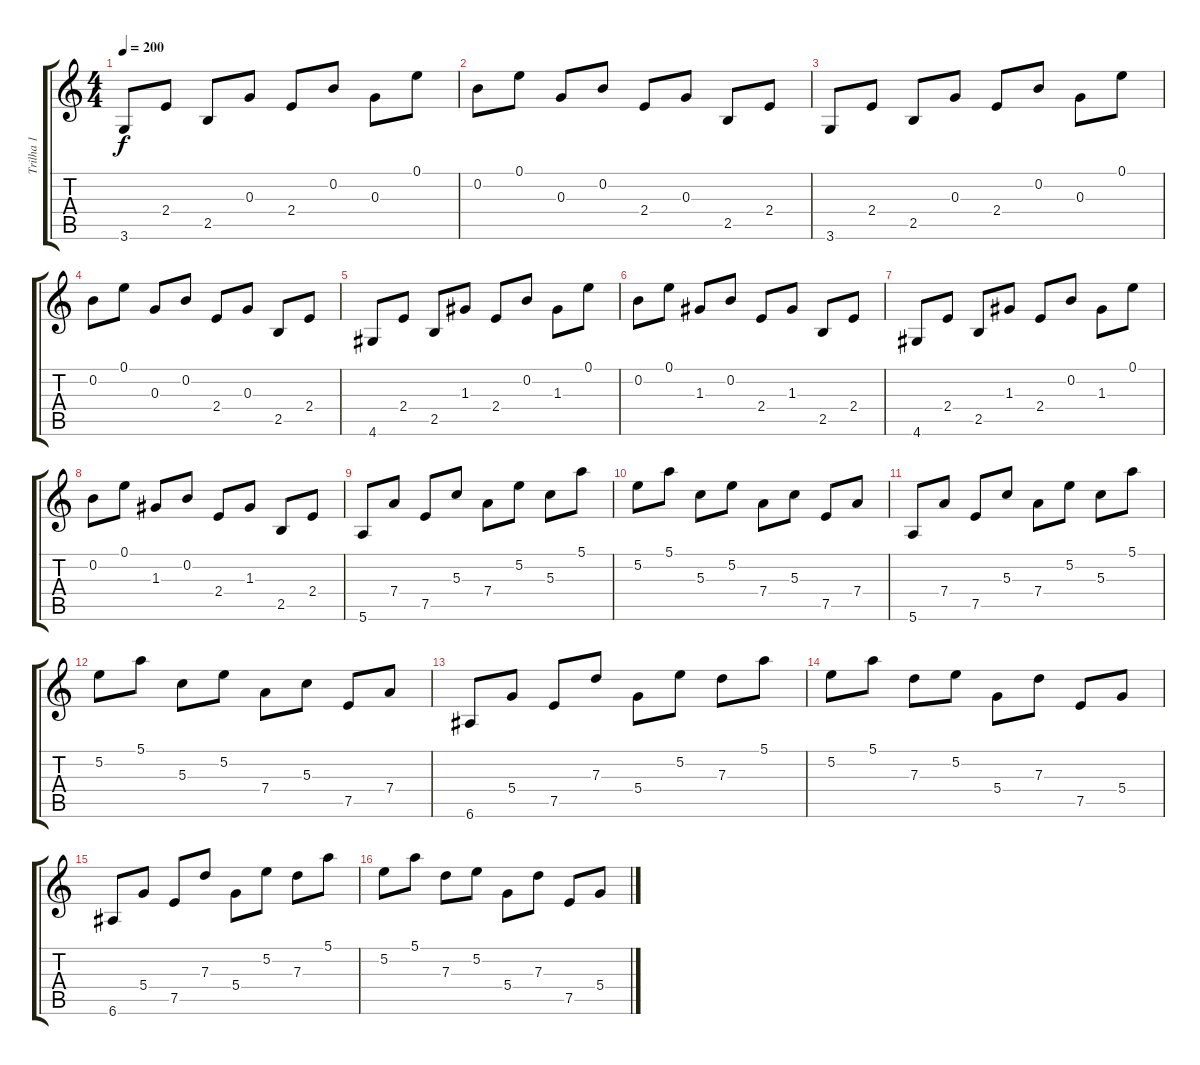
\track ("Trilha 1" "Trilha 1") {instrument acousticguitarsteel}
\staff {score tabs}
\tuning (E4 B3 G3 D3 A2 E2) {hide}
\ts (4 4)
\tempo 200
\clef g2
\ks c
3.6.8{dy f} 2.4.8 2.5.8 0.3.8 2.4.8 0.2.8 0.3.8 0.1.8 |
0.2.8 0.1.8 0.3.8 0.2.8 2.4.8 0.3.8 2.5.8 2.4.8 |
3.6.8 2.4.8 2.5.8 0.3.8 2.4.8 0.2.8 0.3.8 0.1.8 |
0.2.8 0.1.8 0.3.8 0.2.8 2.4.8 0.3.8 2.5.8 2.4.8 |
4.6.8 2.4.8 2.5.8 1.3.8 2.4.8 0.2.8 1.3.8 0.1.8 |
0.2.8 0.1.8 1.3.8 0.2.8 2.4.8 1.3.8 2.5.8 2.4.8 |
4.6.8 2.4.8 2.5.8 1.3.8 2.4.8 0.2.8 1.3.8 0.1.8 |
0.2.8 0.1.8 1.3.8 0.2.8 2.4.8 1.3.8 2.5.8 2.4.8 |
5.6.8 7.4.8 7.5.8 5.3.8 7.4.8 5.2.8 5.3.8 5.1.8 |
5.2.8 5.1.8 5.3.8 5.2.8 7.4.8 5.3.8 7.5.8 7.4.8 |
5.6.8 7.4.8 7.5.8 5.3.8 7.4.8 5.2.8 5.3.8 5.1.8 |
5.2.8 5.1.8 5.3.8 5.2.8 7.4.8 5.3.8 7.5.8 7.4.8 |
6.6.8 5.4.8 7.5.8 7.3.8 5.4.8 5.2.8 7.3.8 5.1.8 |
5.2.8 5.1.8 7.3.8 5.2.8 5.4.8 7.3.8 7.5.8 5.4.8 |
6.6.8 5.4.8 7.5.8 7.3.8 5.4.8 5.2.8 7.3.8 5.1.8 |
5.2.8 5.1.8 7.3.8 5.2.8 5.4.8 7.3.8 7.5.8 5.4.8
